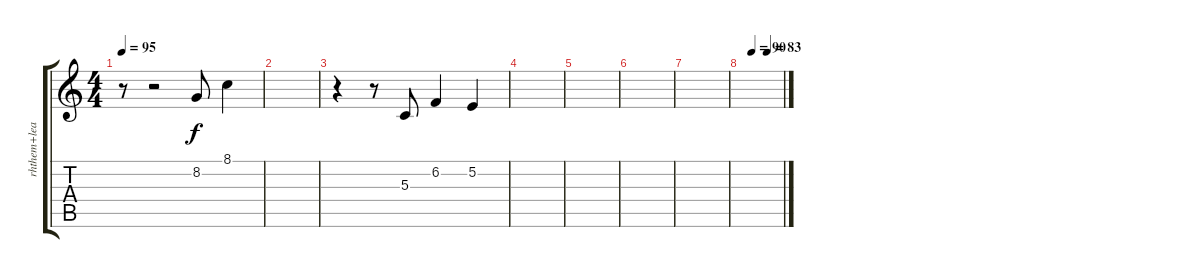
\track ("rhthem+lead" "rhthem+lea") {instrument acousticgrandpiano}
\staff {score tabs}
\tuning (E4 B3 G3 D3 A2 E2) {hide}
\ts (4 4)
\tempo 95
\clef g2
\ks c
r.8{dy f} r.2 8.2.8 8.1.4 |
|
r.4 r.8 5.3.8 6.2.4 5.2.4 |
|
|
|
|
\tempo (90 0.25)
\tempo (83 0.625)
